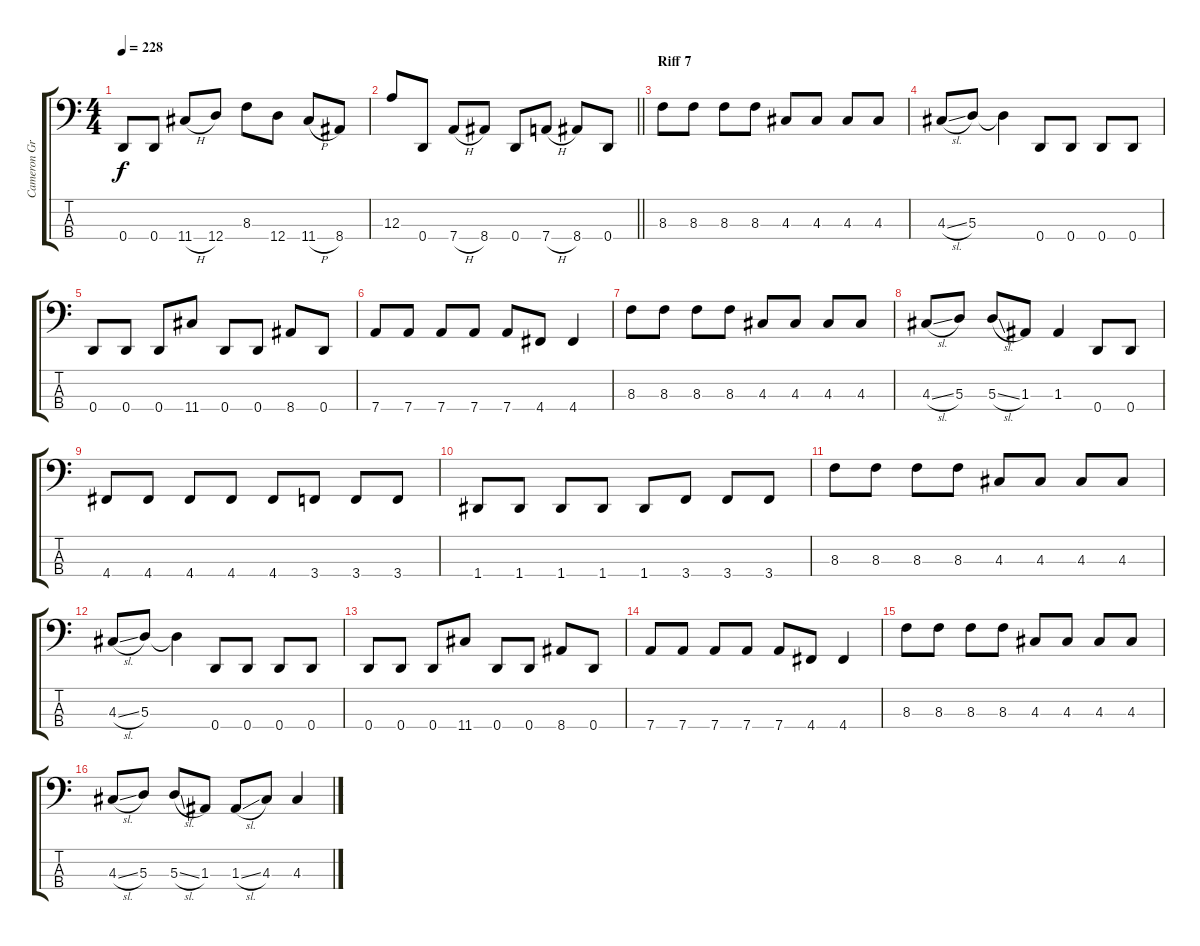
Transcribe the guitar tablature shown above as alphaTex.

\track ("Cameron Grant" "Cameron Gr") {instrument electricbasspick}
\staff {score tabs}
\tuning (G2 D2 A1 D1) {hide}
\ts (4 4)
\tempo 228
\clef f4
\ks c
0.4{t}.8{dy f} 0.4.8 11.4{h}.8 12.4.8 8.3.8 12.4.8 11.4{h}.8 8.4.8 |
\barLineRight lightlight
12.3.8 0.4.8 7.4{h}.8 8.4.8 0.4.8 7.4{h}.8 8.4.8 0.4.8 |
\section ("" "Riff 7")
8.3.8 8.3.8 8.3.8 8.3.8 4.3.8 4.3.8 4.3.8 4.3.8 |
4.3{sl}.8 5.3.8 5.3{t}.4 0.4.8 0.4.8 0.4.8 0.4.8 |
0.4.8 0.4.8 0.4.8 11.4.8 0.4.8 0.4.8 8.4.8 0.4.8 |
7.4.8 7.4.8 7.4.8 7.4.8 7.4.8 4.4.8 4.4.4 |
8.3.8 8.3.8 8.3.8 8.3.8 4.3.8 4.3.8 4.3.8 4.3.8 |
4.3{sl}.8 5.3.8 5.3{sl}.8 1.3.8 1.3.4 0.4.8 0.4.8 |
4.4.8 4.4.8 4.4.8 4.4.8 4.4.8 3.4.8 3.4.8 3.4.8 |
1.4.8 1.4.8 1.4.8 1.4.8 1.4.8 3.4.8 3.4.8 3.4.8 |
8.3.8 8.3.8 8.3.8 8.3.8 4.3.8 4.3.8 4.3.8 4.3.8 |
4.3{sl}.8 5.3.8 5.3{t}.4 0.4.8 0.4.8 0.4.8 0.4.8 |
0.4.8 0.4.8 0.4.8 11.4.8 0.4.8 0.4.8 8.4.8 0.4.8 |
7.4.8 7.4.8 7.4.8 7.4.8 7.4.8 4.4.8 4.4.4 |
8.3.8 8.3.8 8.3.8 8.3.8 4.3.8 4.3.8 4.3.8 4.3.8 |
4.3{sl}.8 5.3.8 5.3{sl}.8 1.3.8 1.3{sl}.8 4.3.8 4.3.4
